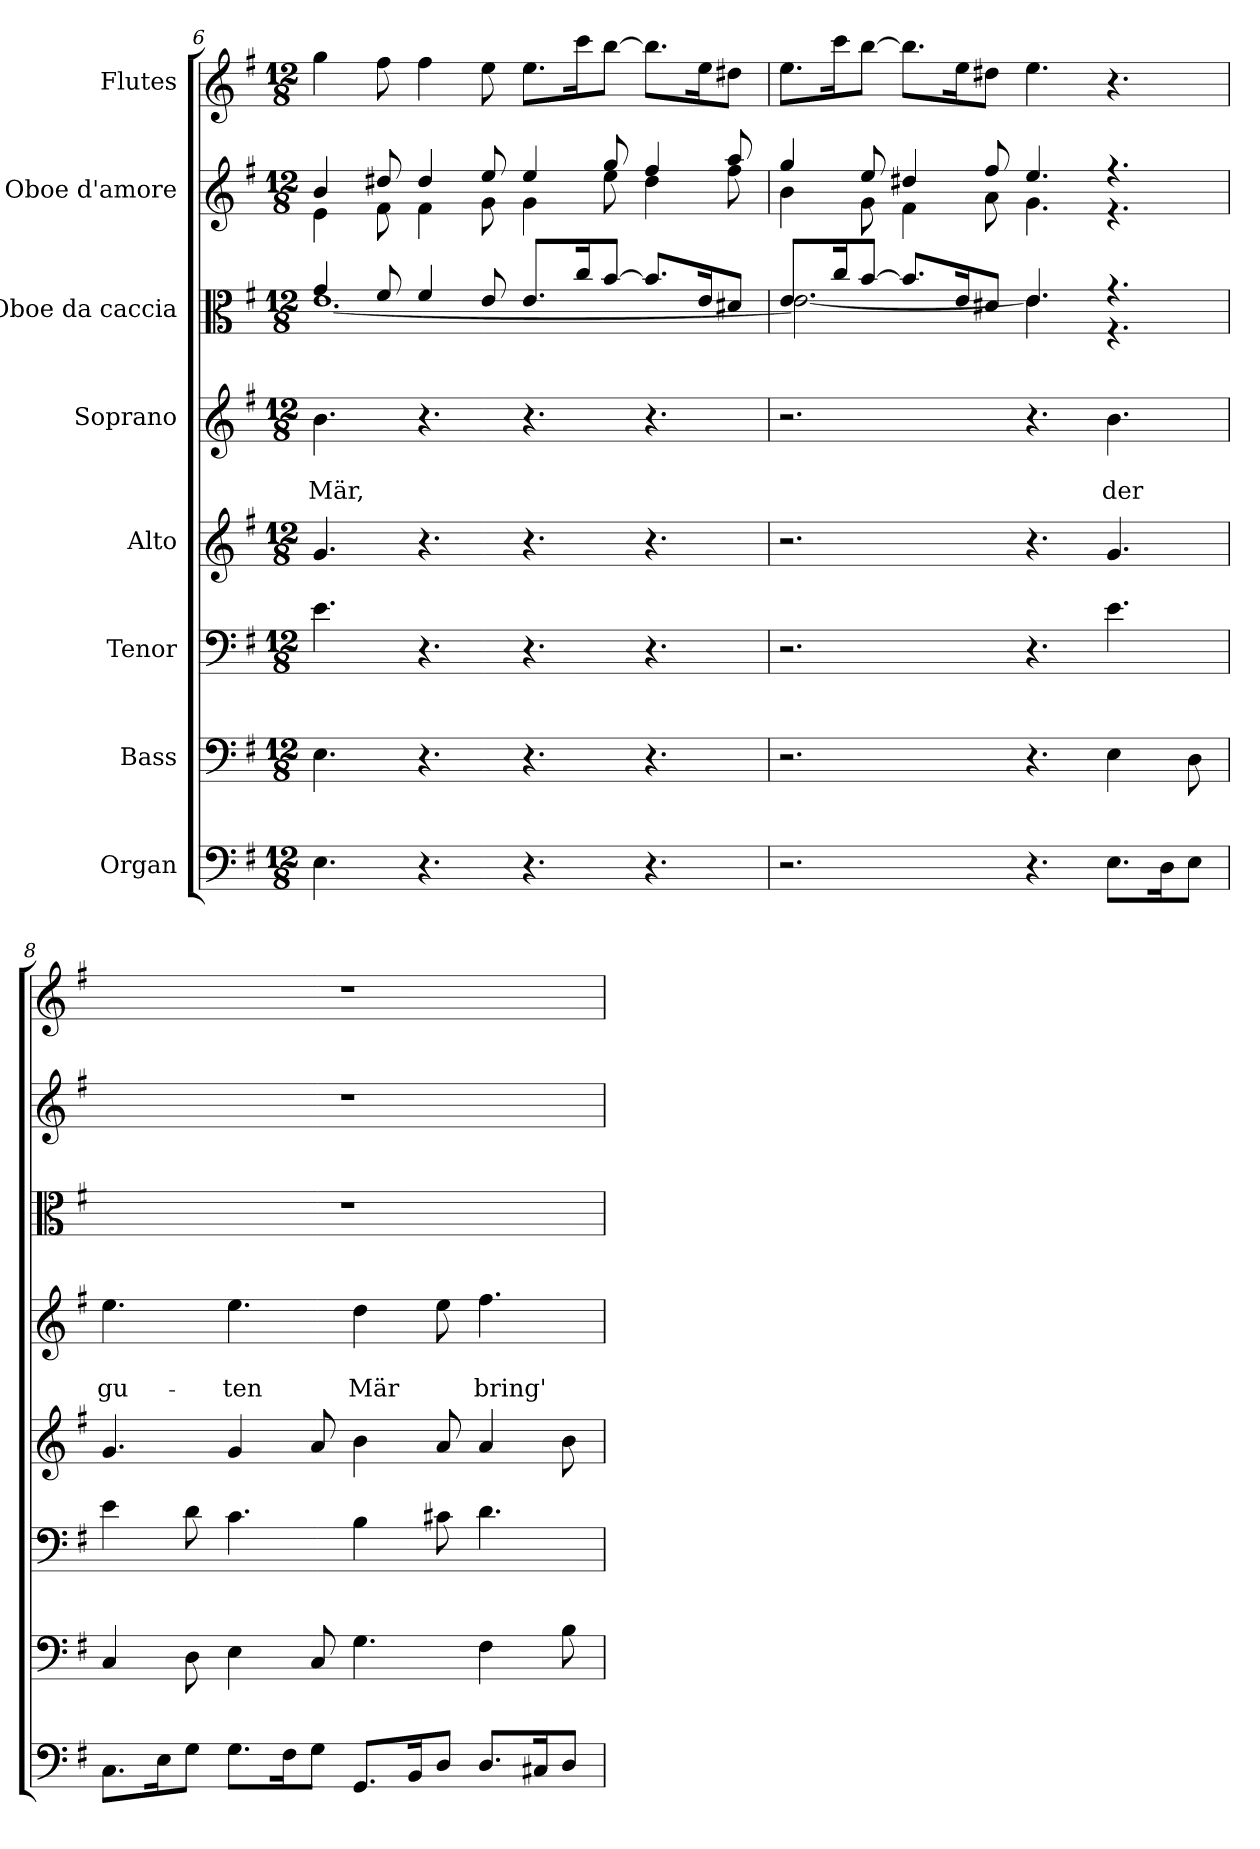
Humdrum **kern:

**kern	**kern	**kern	**kern	**kern	**text	**text	**kern	**kern	**kern
*part8	*part7	*part6	*part5	*part4	*part4	*part4	*part3	*part2	*part1
*staff8	*staff7	*staff6	*staff5	*staff4	*staff4	*staff4	*staff3	*staff2	*staff1
*I"Organ	*I"Bass	*I"Tenor	*I"Alto	*I"Soprano	*	*	*I"Oboe da caccia	*I"Oboe d'amore	*I"Flutes
!!LO:PB:g=z
*clefF4	*clefF4	*clefF4	*clefG2	*clefG2	*	*	*clefC3	*clefG2	*clefG2
*k[f#]	*k[f#]	*k[f#]	*k[f#]	*k[f#]	*	*	*k[f#]	*k[f#]	*k[f#]
*G:	*G:	*G:	*G:	*G:	*	*	*G:	*G:	*G:
*M12/8	*M12/8	*M12/8	*M12/8	*M12/8	*	*	*M12/8	*M12/8	*M12/8
=6	=6	=6	=6	=6	=6	=6	=6	=6	=6
*	*	*	*	*	*	*	*^	*^	*
4.E\	4.E\	4.e\	4.g/	4.b\	.	Mär,	4g/	[1.e	4b/	4e\	4gg\
.	.	.	.	.	.	.	8f#/	.	8dd#X/	8f#\	8ff#\
4.r	4.r	4.r	4.r	4.r	.	.	4f#/	.	4dd#/	4f#\	4ff#\
.	.	.	.	.	.	.	8e/	.	8ee/	8g\	8ee\
4.r	4.r	4.r	4.r	4.r	.	.	8.e/L	.	4ee/	4g\	8.ee\L
.	.	.	.	.	.	.	16cc/K	.	.	.	16ccc\K
.	.	.	.	.	.	.	[8b/J	.	8gg/	8ee\	[8bb\J
4.r	4.r	4.r	4.r	4.r	.	.	8.b/L]	.	4ff#/	4dd#\	8.bb\L]
.	.	.	.	.	.	.	16e/K	.	.	.	16ee\K
.	.	.	.	.	.	.	8d#X/J	.	8aa/	8ff#\	8dd#X\J
=7	=7	=7	=7	=7	=7	=7	=7	=7	=7	=7	=7
2.r	2.r	2.r	2.r	2.r	.	.	8.e/L	2.e\_	4gg/	4b\	8.ee\L
.	.	.	.	.	.	.	16cc/K	.	.	.	16ccc\K
.	.	.	.	.	.	.	[8b/J	.	8ee/	8g\	[8bb\J
.	.	.	.	.	.	.	8.b/L]	.	4dd#X/	4f#\	8.bb\L]
.	.	.	.	.	.	.	16e/K	.	.	.	16ee\K
.	.	.	.	.	.	.	8d#X/J	.	8ff#/	8a\	8dd#X\J
4.r	4.r	4.r	4.r	4.r	.	.	4.e/	4.e\]	4.ee/	4.g\	4.ee\
8.E\L	4E\	4.e\	4.g/	4.b\	.	der	4.r	4.r	4.r	4.r	4.r
16D\K	.	.	.	.	.	.	.	.	.	.	.
8E\J	8D\	.	.	.	.	.	.	.	.	.	.
*	*	*	*	*	*	*	*v	*v	*	*	*
*	*	*	*	*	*	*	*	*v	*v	*
=8	=8	=8	=8	=8	=8	=8	=8	=8	=8
8.C\L	4C/	4e\	4.g/	4.ee\	.	gu-	1.r	1.r	1.r
16E\K	.	.	.	.	.	.	.	.	.
8G\J	8D\	8d\	.	.	.	.	.	.	.
8.G\L	4E\	4.c\	4g/	4.ee\	.	-ten	.	.	.
16F#\K	.	.	.	.	.	.	.	.	.
8G\J	8C/	.	8a/	.	.	.	.	.	.
8.GG/L	4.G\	4B\	4b\	4dd\	.	Mär	.	.	.
16BB/K	.	.	.	.	.	.	.	.	.
8D/J	.	8c#X\	8a/	8ee\	.	.	.	.	.
8.D/L	4F#\	4.d\	4a/	4.ff#\	.	bring'	.	.	.
16C#X/K	.	.	.	.	.	.	.	.	.
8D/J	8B\	.	8b\	.	.	.	.	.	.
=	=	=	=	=	=	=	=	=	=
*-	*-	*-	*-	*-	*-	*-	*-	*-	*-
